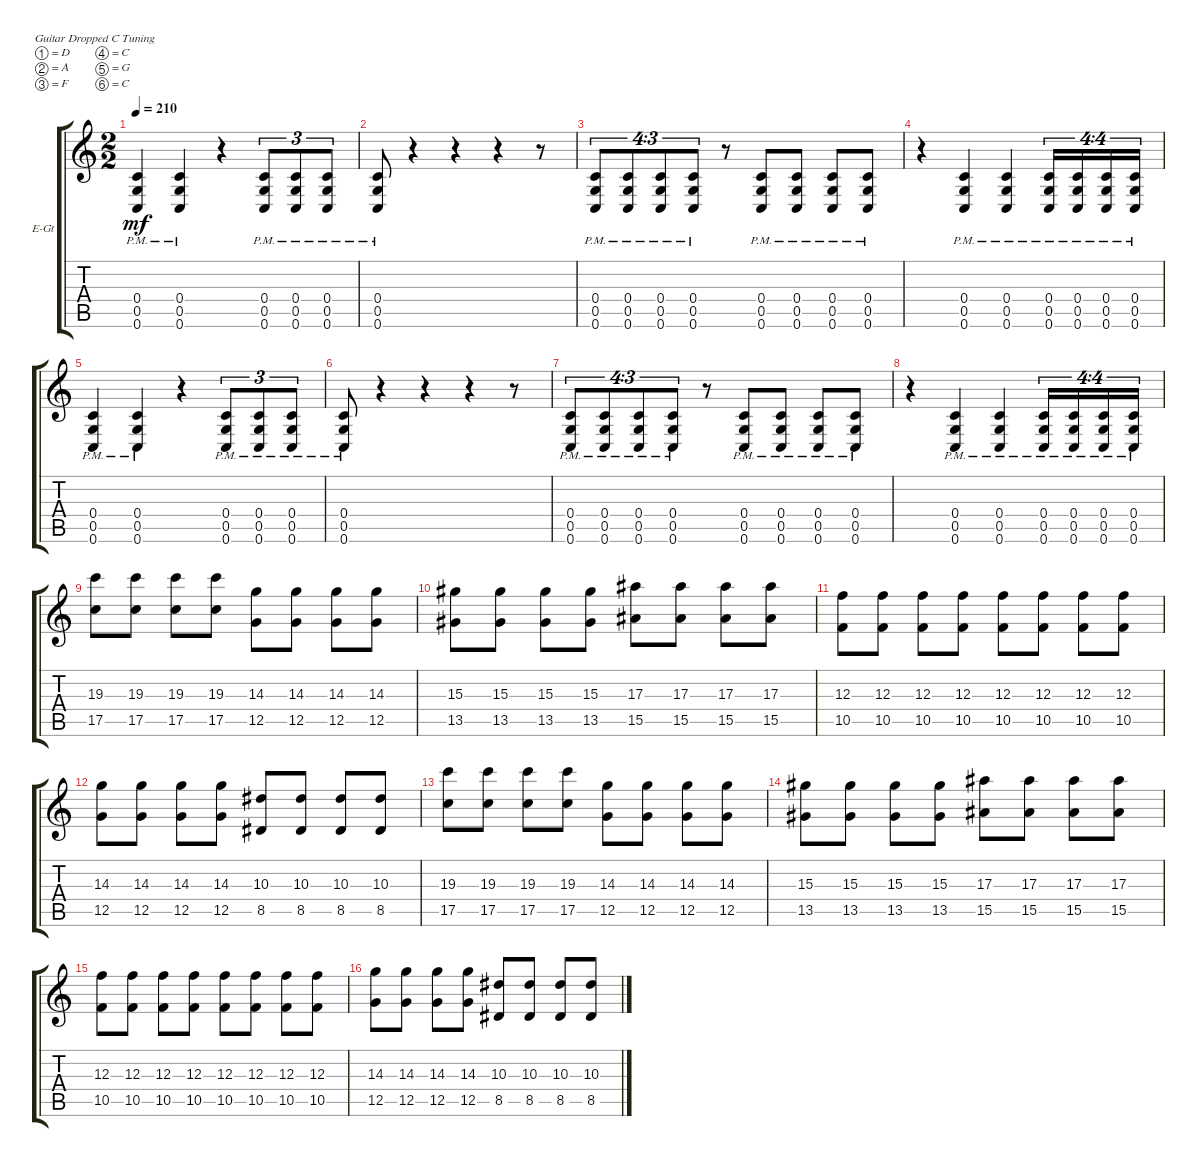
\defaultSystemsLayout 4
\bracketExtendMode groupsimilarinstruments
\firstSystemTrackNameOrientation horizontal
\otherSystemsTrackNameOrientation horizontal
\track ("Gajic" "E-Gt") {instrument distortionguitar}
\staff {score tabs}
\tuning (D4 A3 F3 C3 G2 C2)
\ts (2 2)
\tempo 210
\clef g2
\ks c
(0.6{pm} 0.5{pm} 0.4{pm}).4{dy mf} (0.6{pm} 0.4{pm} 0.5{pm}).4 r.4 (0.6{pm} 0.5{pm} 0.4{pm}).8{tu (3 2)} (0.6{pm} 0.5{pm} 0.4{pm}).8{tu (3 2)} (0.6{pm} 0.5{pm} 0.4{pm}).8{tu (3 2)} |
(0.6{pm} 0.4{pm} 0.5{pm}).8 r.4 r.4 r.4 r.8 |
(0.6{pm} 0.4{pm} 0.5{pm}).8{tu (4 3)} (0.6{pm} 0.5{pm} 0.4{pm}).8{tu (4 3)} (0.6{pm} 0.4{pm} 0.5{pm}).8{tu (4 3)} (0.6{pm} 0.5{pm} 0.4{pm}).8{tu (4 3)} r.8 (0.6{pm} 0.4{pm} 0.5{pm}).8 (0.6{pm} 0.4{pm} 0.5{pm}).8 (0.6{pm} 0.4{pm} 0.5{pm}).8 (0.6{pm} 0.4{pm} 0.5{pm}).8 |
r.4 (0.6{pm} 0.5{pm} 0.4{pm}).4 (0.6{pm} 0.5{pm} 0.4{pm}).4 (0.6{pm} 0.4{pm} 0.5{pm}).16{tu (4 4)} (0.6{pm} 0.5{pm} 0.4{pm}).16{tu (4 4)} (0.6{pm} 0.4{pm} 0.5{pm}).16{tu (4 4)} (0.6{pm} 0.5{pm} 0.4{pm}).16{tu (4 4)} |
(0.6{pm} 0.5{pm} 0.4{pm}).4 (0.6{pm} 0.4{pm} 0.5{pm}).4 r.4 (0.6{pm} 0.5{pm} 0.4{pm}).8{tu (3 2)} (0.6{pm} 0.5{pm} 0.4{pm}).8{tu (3 2)} (0.6{pm} 0.5{pm} 0.4{pm}).8{tu (3 2)} |
(0.6{pm} 0.4{pm} 0.5{pm}).8 r.4 r.4 r.4 r.8 |
(0.6{pm} 0.4{pm} 0.5{pm}).8{tu (4 3)} (0.6{pm} 0.5{pm} 0.4{pm}).8{tu (4 3)} (0.6{pm} 0.4{pm} 0.5{pm}).8{tu (4 3)} (0.6{pm} 0.5{pm} 0.4{pm}).8{tu (4 3)} r.8 (0.6{pm} 0.4{pm} 0.5{pm}).8 (0.6{pm} 0.4{pm} 0.5{pm}).8 (0.6{pm} 0.4{pm} 0.5{pm}).8 (0.6{pm} 0.4{pm} 0.5{pm}).8 |
r.4 (0.6{pm} 0.5{pm} 0.4{pm}).4 (0.6{pm} 0.5{pm} 0.4{pm}).4 (0.6{pm} 0.4{pm} 0.5{pm}).16{tu (4 4)} (0.6{pm} 0.5{pm} 0.4{pm}).16{tu (4 4)} (0.6{pm} 0.4{pm} 0.5{pm}).16{tu (4 4)} (0.6{pm} 0.5{pm} 0.4{pm}).16{tu (4 4)} |
(17.5 19.3).8 (17.5 19.3).8 (17.5 19.3).8 (17.5 19.3).8 (12.5 14.3).8 (12.5 14.3).8 (12.5 14.3).8 (12.5 14.3).8 |
(13.5 15.3).8 (13.5 15.3).8 (13.5 15.3).8 (13.5 15.3).8 (15.5 17.3).8 (15.5 17.3).8 (15.5 17.3).8 (15.5 17.3).8 |
(10.5 12.3).8 (10.5 12.3).8 (10.5 12.3).8 (10.5 12.3).8 (10.5 12.3).8 (10.5 12.3).8 (10.5 12.3).8 (10.5 12.3).8 |
(12.5 14.3).8 (12.5 14.3).8 (12.5 14.3).8 (12.5 14.3).8 (8.5 10.3).8 (8.5 10.3).8 (8.5 10.3).8 (8.5 10.3).8 |
(17.5 19.3).8 (17.5 19.3).8 (17.5 19.3).8 (17.5 19.3).8 (12.5 14.3).8 (12.5 14.3).8 (12.5 14.3).8 (12.5 14.3).8 |
(13.5 15.3).8 (13.5 15.3).8 (13.5 15.3).8 (13.5 15.3).8 (15.5 17.3).8 (15.5 17.3).8 (15.5 17.3).8 (15.5 17.3).8 |
(10.5 12.3).8 (10.5 12.3).8 (10.5 12.3).8 (10.5 12.3).8 (10.5 12.3).8 (10.5 12.3).8 (10.5 12.3).8 (10.5 12.3).8 |
(12.5 14.3).8 (12.5 14.3).8 (12.5 14.3).8 (12.5 14.3).8 (8.5 10.3).8 (8.5 10.3).8 (8.5 10.3).8 (8.5 10.3).8
